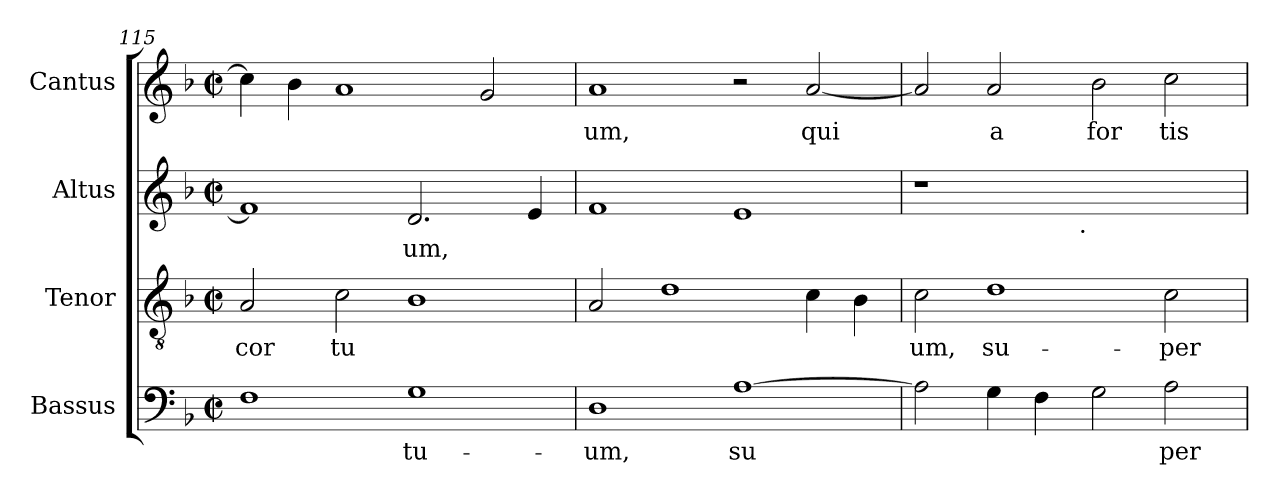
**kern	**text	**kern	**text	**kern	**text	**kern	**text
*part4	*part4	*part3	*part3	*part2	*part2	*part1	*part1
*staff4	*staff4	*staff3	*staff3	*staff2	*staff2	*staff1	*staff1
*I"Bassus	*	*I"Tenor	*	*I"Altus	*	*I"Cantus	*
*clefF4	*	*clefGv2	*	*clefG2	*	*clefG2	*
*k[b-]	*	*k[b-]	*	*k[b-]	*	*k[b-]	*
*F:	*	*F:	*	*F:	*	*F:	*
*M2/2	*	*M2/2	*	*M2/2	*	*M2/2	*
*met(c|)	*	*met(c|)	*	*met(c|)	*	*met(c|)	*
=115	=115	=115	=115	=115	=115	=115	=115
!	!LO:LY:b:cj	!	!LO:LY:b:cj	!	!LO:LY:b:cj	!	!LO:LY:b:cj
1F	.	2A/	cor	1f]	--	4cc\]	.
!	!	!	!	!	!	!	!LO:LY:b:cj
.	.	.	.	.	.	4b-\	.
!	!	!	!LO:LY:b:cj	!	!	!	!LO:LY:b:cj
.	.	2c\	tu-	.	.	1a	.
!	!LO:LY:b:cj	!	!LO:LY:b:cj	!	!LO:LY:b:cj	!	!
1G	tu-	1B-	--	2.d/	-um,	.	.
!	!	!	!	!	!	!	!LO:LY:b:cj
.	.	.	.	.	.	2g/	.
!	!	!	!	!	!LO:LY:b:cj	!	!
.	.	.	.	4e/	.	.	.
=116	=116	=116	=116	=116	=116	=116	=116
!	!LO:LY:b:cj	!	!LO:LY:b:cj	!	!LO:LY:b:cj	!	!LO:LY:b:cj
1D	-um,	2A/	--	1f	.	1a	um,
!	!	!	!LO:LY:b:cj	!	!	!	!
.	.	1d	--	.	.	.	.
!	!LO:LY:b:cj	!	!	!	!LO:LY:b:cj	!	!
[>1A	su-	.	.	1e	.	2r	.
!	!	!	!LO:LY:b:cj	!	!	!	!LO:LY:b:cj
.	.	4c\	--	.	.	[<2a/	qui
!	!	!	!LO:LY:b:cj	!	!	!	!
.	.	4B-\	--	.	.	.	.
=117	=117	=117	=117	=117	=117	=117	=117
!	!LO:LY:b:cj	!	!LO:LY:b:cj	!	!	!	!LO:LY:b:cj
*	*	*	*	*^	*	*	*
2A\]	--	2c\	-um,	1r	2ryy	.	2a/]	.
!	!LO:LY:b:cj	!	!LO:LY:b:cj	!	!	!	!	!LO:LY:b:cj
4G\	--	1d	su-	.	4...ryy	.	2a/	a
!	!LO:LY:b:cj	!	!	!	!	!	!	!
4F\	--	.	.	.	.	.	.	.
!	!	!	!	!	!LO:TX:b:t=.	!	!	!
.	.	.	.	.	1ryy	.	.	.
!	!LO:LY:b:cj	!	!	!	!	!	!	!LO:LY:b:cj
2G\	--	.	.	1ryy	.	.	2b-\	for
!	!LO:LY:b:cj	!	!LO:LY:b:cj	!	!	!	!	!LO:LY:b:cj
2A\	-per	2c\	-per	.	.	.	2cc\	tis
.	.	.	.	.	32ryy	.	.	.
*	*	*	*	*v	*v	*	*	*
=	=	=	=	=	=	=	=
*-	*-	*-	*-	*-	*-	*-	*-
